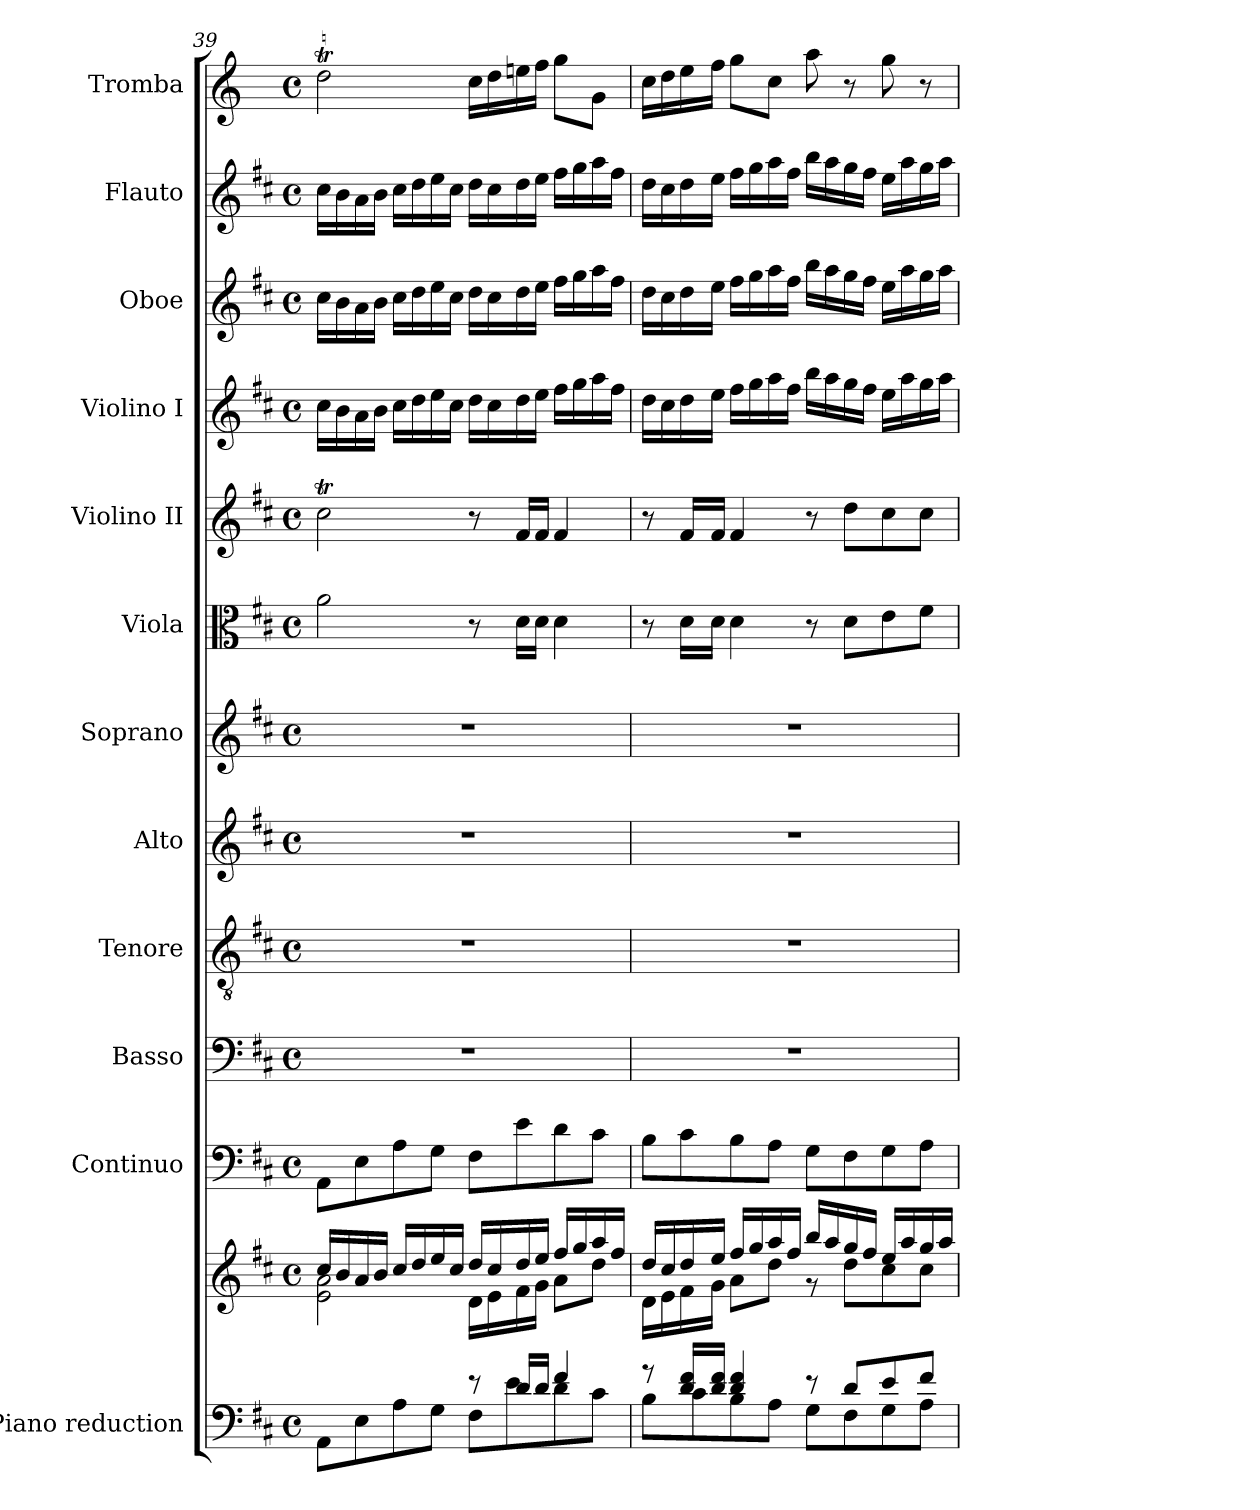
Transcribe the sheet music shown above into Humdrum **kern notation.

**kern	**kern	**kern	**kern	**kern	**kern	**kern	**kern	**kern	**kern	**kern	**kern	**kern
*part12	*part12	*part11	*part10	*part9	*part8	*part7	*part6	*part5	*part4	*part3	*part2	*part1
*staff13	*staff12	*staff11	*staff10	*staff9	*staff8	*staff7	*staff6	*staff5	*staff4	*staff3	*staff2	*staff1
*I"Piano reduction	*	*I"Continuo	*I"Basso	*I"Tenore	*I"Alto	*I"Soprano	*I"Viola	*I"Violino II	*I"Violino I	*I"Oboe	*I"Flauto	*I"Tromba
*I'Pno	*	*	*	*	*	*	*I'Vla	*I'Vln	*I'Vln	*I'Ob	*I'Fl	*
*clefF4	*clefG2	*clefF4	*clefF4	*clefGv2	*clefG2	*clefG2	*clefC3	*clefG2	*clefG2	*clefG2	*clefG2	*clefG2
*	*	*	*	*	*	*	*	*	*	*	*	*ITrd-1c-2
*k[f#c#]	*k[f#c#]	*k[f#c#]	*k[f#c#]	*k[f#c#]	*k[f#c#]	*k[f#c#]	*k[f#c#]	*k[f#c#]	*k[f#c#]	*k[f#c#]	*k[f#c#]	*k[f#c#]
*M4/4	*M4/4	*M4/4	*M4/4	*M4/4	*M4/4	*M4/4	*M4/4	*M4/4	*M4/4	*M4/4	*M4/4	*M4/4
*met(c)	*met(c)	*met(c)	*met(c)	*met(c)	*met(c)	*met(c)	*met(c)	*met(c)	*met(c)	*met(c)	*met(c)	*met(c)
=39	=39	=39	=39	=39	=39	=39	=39	=39	=39	=39	=39	=39
*^	*^	*	*	*	*	*	*	*	*	*	*	*
2ryy	8AA\L	16cc#/LL	2e\ 2a\	8AA\L	1r	1r	1r	1r	2a\	2cc#t\	16cc#\LL	16cc#\LL	16cc#\LL	2eet\
.	.	16b/	.	.	.	.	.	.	.	.	16b\	16b\	16b\	.
.	8E\	16a/	.	8E\	.	.	.	.	.	.	16a\	16a\	16a\	.
.	.	16b/JJ	.	.	.	.	.	.	.	.	16b\JJ	16b\JJ	16b\JJ	.
.	8A\	16cc#/LL	.	8A\	.	.	.	.	.	.	16cc#\LL	16cc#\LL	16cc#\LL	.
.	.	16dd/	.	.	.	.	.	.	.	.	16dd\	16dd\	16dd\	.
.	8G\J	16ee/	.	8G\J	.	.	.	.	.	.	16ee\	16ee\	16ee\	.
.	.	16cc#/JJ	.	.	.	.	.	.	.	.	16cc#\JJ	16cc#\JJ	16cc#\JJ	.
8r	8F#\L	16dd/LL	16d\LL	8F#\L	.	.	.	.	8r	8r	16dd\LL	16dd\LL	16dd\LL	16dd\LL
.	.	16cc#/	16e\	.	.	.	.	.	.	.	16cc#\	16cc#\	16cc#\	16ee\
16d/LL	8e\	16dd/	16f#\	8e\	.	.	.	.	16d\LL	16f#/LL	16dd\	16dd\	16dd\	16ff#\
16d/JJ	.	16ee/JJ	16g\JJ	.	.	.	.	.	16d\JJ	16f#/JJ	16ee\JJ	16ee\JJ	16ee\JJ	16gg\JJ
4f#/	8d\	16ff#/LL	8a\L	8d\	.	.	.	.	4d\	4f#/	16ff#\LL	16ff#\LL	16ff#\LL	8aa\L
.	.	16gg/	.	.	.	.	.	.	.	.	16gg\	16gg\	16gg\	.
.	8c#\J	16aa/	8dd\J	8c#\J	.	.	.	.	.	.	16aa\	16aa\	16aa\	8a\J
.	.	16ff#/JJ	.	.	.	.	.	.	.	.	16ff#\JJ	16ff#\JJ	16ff#\JJ	.
!!LO:PB:g=z
=40	=40	=40	=40	=40	=40	=40	=40	=40	=40	=40	=40	=40	=40	=40
8r	8B\L	16dd/LL	16d\LL	8B\L	1r	1r	1r	1r	8r	8r	16dd\LL	16dd\LL	16dd\LL	16dd\LL
.	.	16cc#/	16e\	.	.	.	.	.	.	.	16cc#\	16cc#\	16cc#\	16ee\
16d/ 16f#/LL	8c#\	16dd/	16f#\	8c#\	.	.	.	.	16d\LL	16f#/LL	16dd\	16dd\	16dd\	16ff#\
16d/ 16f#/JJ	.	16ee/JJ	16g\JJ	.	.	.	.	.	16d\JJ	16f#/JJ	16ee\JJ	16ee\JJ	16ee\JJ	16gg\JJ
4d/ 4f#/	8B\	16ff#/LL	8a\L	8B\	.	.	.	.	4d\	4f#/	16ff#\LL	16ff#\LL	16ff#\LL	8aa\L
.	.	16gg/	.	.	.	.	.	.	.	.	16gg\	16gg\	16gg\	.
.	8A\J	16aa/	8dd\J	8A\J	.	.	.	.	.	.	16aa\	16aa\	16aa\	8dd\J
.	.	16ff#/JJ	.	.	.	.	.	.	.	.	16ff#\JJ	16ff#\JJ	16ff#\JJ	.
8r	8G\L	16bb/LL	8r	8G\L	.	.	.	.	8r	8r	16bb\LL	16bb\LL	16bb\LL	8bb\
.	.	16aa/	.	.	.	.	.	.	.	.	16aa\	16aa\	16aa\	.
8d/L	8F#\	16gg/	8dd\L	8F#\	.	.	.	.	8d\L	8dd\L	16gg\	16gg\	16gg\	8r
.	.	16ff#/JJ	.	.	.	.	.	.	.	.	16ff#\JJ	16ff#\JJ	16ff#\JJ	.
8e/	8G\	16ee/LL	8cc#\	8G\	.	.	.	.	8e\	8cc#\	16ee\LL	16ee\LL	16ee\LL	8aa\
.	.	16aa/	.	.	.	.	.	.	.	.	16aa\	16aa\	16aa\	.
8f#/J	8A\J	16gg/	8cc#\J	8A\J	.	.	.	.	8f#\J	8cc#\J	16gg\	16gg\	16gg\	8r
.	.	16aa/JJ	.	.	.	.	.	.	.	.	16aa\JJ	16aa\JJ	16aa\JJ	.
*v	*v	*	*	*	*	*	*	*	*	*	*	*	*	*
*	*v	*v	*	*	*	*	*	*	*	*	*	*	*
=	=	=	=	=	=	=	=	=	=	=	=	=
*-	*-	*-	*-	*-	*-	*-	*-	*-	*-	*-	*-	*-
